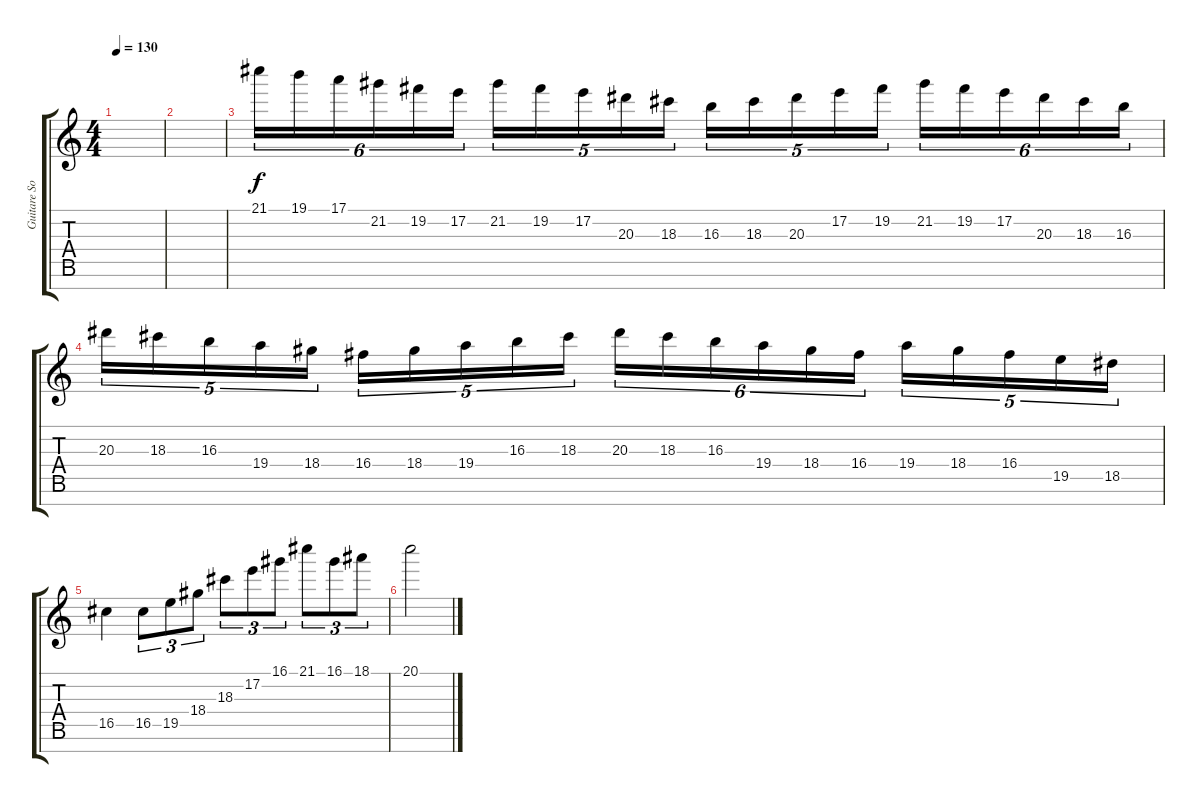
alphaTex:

\track ("Guitare Solo 1" "Guitare So") {instrument overdrivenguitar}
\staff {score tabs}
\tuning (E4 B3 G3 D3 A2 E2 B1) {hide}
\ts (4 4)
\tempo 130
\clef g2
\ks c
|
|
21.1.16{tu (6 4)} 19.1.16{tu (6 4)} 17.1.16{tu (6 4)} 21.2.16{tu (6 4)} 19.2.16{tu (6 4)} 17.2.16{tu (6 4)} 21.2.16{tu (5 4)} 19.2.16{tu (5 4)} 17.2.16{tu (5 4)} 20.3.16{tu (5 4)} 18.3.16{tu (5 4)} 16.3.16{tu (5 4)} 18.3.16{tu (5 4)} 20.3.16{tu (5 4)} 17.2.16{tu (5 4)} 19.2.16{tu (5 4)} 21.2.16{tu (6 4)} 19.2.16{tu (6 4)} 17.2.16{tu (6 4)} 20.3.16{tu (6 4)} 18.3.16{tu (6 4)} 16.3.16{tu (6 4)} |
20.3.16{tu (5 4)} 18.3.16{tu (5 4)} 16.3.16{tu (5 4)} 19.4.16{tu (5 4)} 18.4.16{tu (5 4)} 16.4.16{tu (5 4)} 18.4.16{tu (5 4)} 19.4.16{tu (5 4)} 16.3.16{tu (5 4)} 18.3.16{tu (5 4)} 20.3.16{tu (6 4)} 18.3.16{tu (6 4)} 16.3.16{tu (6 4)} 19.4.16{tu (6 4)} 18.4.16{tu (6 4)} 16.4.16{tu (6 4)} 19.4.16{tu (5 4)} 18.4.16{tu (5 4)} 16.4.16{tu (5 4)} 19.5.16{tu (5 4)} 18.5.16{tu (5 4)} |
16.5.4 16.5.8{tu (3 2)} 19.5.8{tu (3 2)} 18.4.8{tu (3 2)} 18.3.8{tu (3 2)} 17.2.8{tu (3 2)} 16.1.8{tu (3 2)} 21.1.8{tu (3 2)} 16.1.8{tu (3 2)} 18.1.8{tu (3 2)} |
20.1.2
